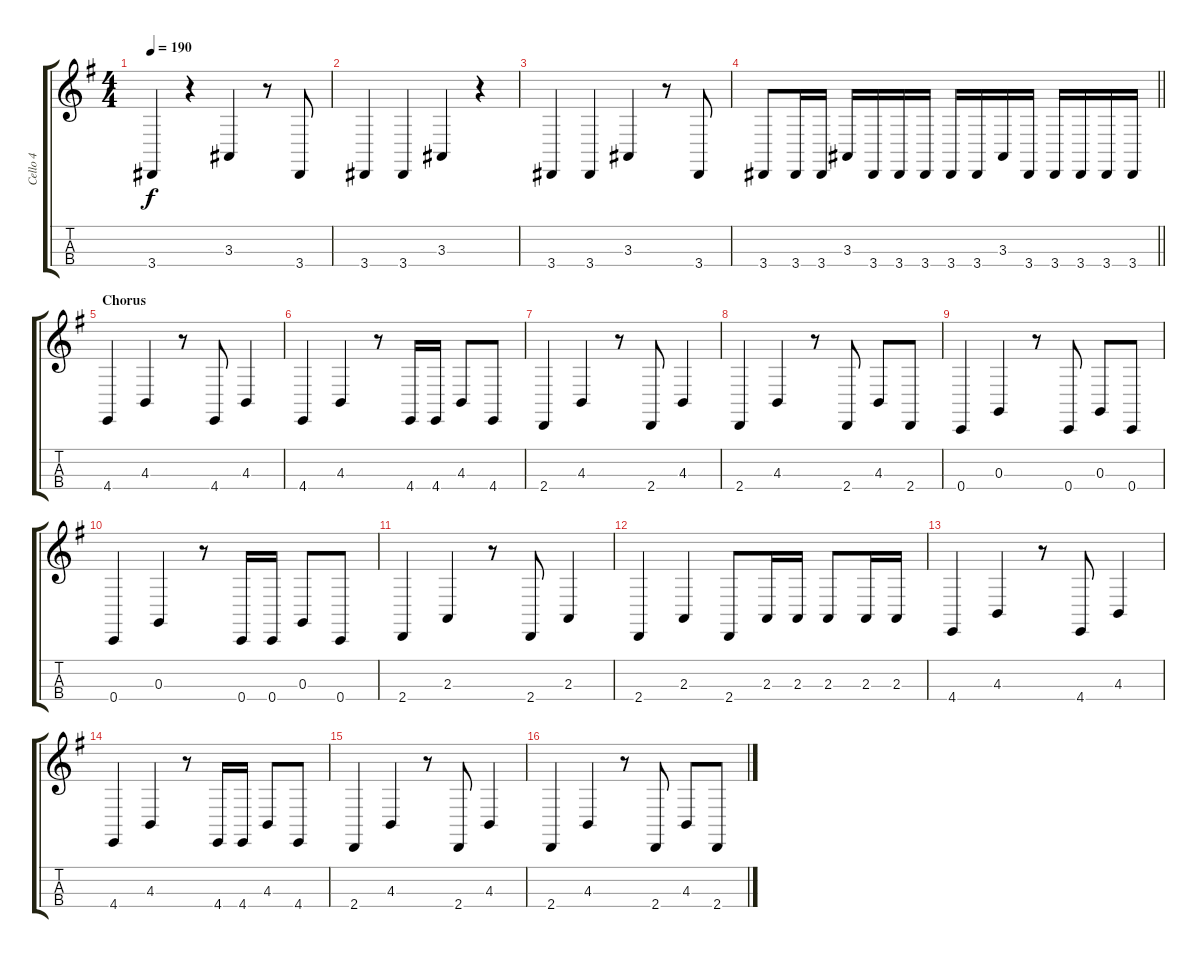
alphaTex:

\track ("Cello 4" "Cello 4") {instrument cello}
\staff {score tabs}
\tuning (A3 D3 G2 C2) {hide}
\ts (4 4)
\tempo 190
\clef g2
\ks g
3.4.4{dy f} r.4 3.3.4 r.8 3.4.8 |
3.4.4 3.4.4 3.3.4 r.4 |
3.4.4 3.4.4 3.3.4 r.8 3.4.8 |
\barLineRight lightlight
3.4.8 3.4.16 3.4.16 3.3.16 3.4.16 3.4.16 3.4.16 3.4.16 3.4.16 3.3.16 3.4.16 3.4.16 3.4.16 3.4.16 3.4.16 |
\section ("" "Chorus")
4.4.4 4.3.4 r.8 4.4.8 4.3.4 |
4.4.4 4.3.4 r.8 4.4.16 4.4.16 4.3.8 4.4.8 |
2.4.4 4.3.4 r.8 2.4.8 4.3.4 |
2.4.4 4.3.4 r.8 2.4.8 4.3.8 2.4.8 |
0.4.4 0.3.4 r.8 0.4.8 0.3.8 0.4.8 |
0.4.4 0.3.4 r.8 0.4.16 0.4.16 0.3.8 0.4.8 |
2.4.4 2.3.4 r.8 2.4.8 2.3.4 |
2.4.4 2.3.4 2.4.8 2.3.16 2.3.16 2.3.8 2.3.16 2.3.16 |
4.4.4 4.3.4 r.8 4.4.8 4.3.4 |
4.4.4 4.3.4 r.8 4.4.16 4.4.16 4.3.8 4.4.8 |
2.4.4 4.3.4 r.8 2.4.8 4.3.4 |
2.4.4 4.3.4 r.8 2.4.8 4.3.8 2.4.8
